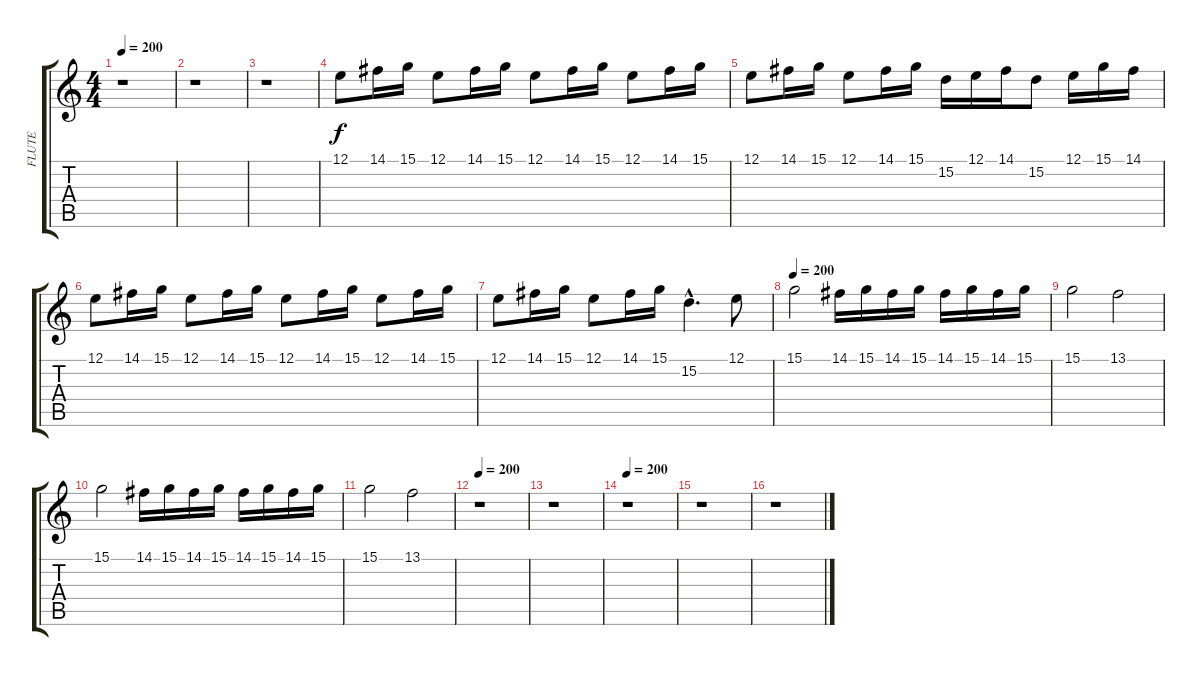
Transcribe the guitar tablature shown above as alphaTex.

\track ("FLUTE" "FLUTE") {instrument flute}
\staff {score tabs}
\tuning (E4 B3 G3 D3 A2 E2) {hide}
\ts (4 4)
\tempo 200
\clef g2
\ks c
r.1{dy f} |
r.1 |
r.1 |
12.1.8{volume 11 instrument flute} 14.1.16 15.1.16 12.1.8 14.1.16 15.1.16 12.1.8 14.1.16 15.1.16 12.1.8 14.1.16 15.1.16 |
12.1.8 14.1.16 15.1.16 12.1.8 14.1.16 15.1.16 15.2.16 12.1.16 14.1.16 15.2.8 12.1.16 15.1.16 14.1.16 |
12.1.8{volume 12 instrument flute} 14.1.16 15.1.16 12.1.8 14.1.16 15.1.16 12.1.8 14.1.16 15.1.16 12.1.8 14.1.16 15.1.16 |
12.1.8 14.1.16 15.1.16 12.1.8 14.1.16 15.1.16 15.2{hac}.4{d} 12.1.8 |
\tempo 200
15.1.2 14.1.16 15.1.16 14.1.16 15.1.16 14.1.16 15.1.16 14.1.16 15.1.16 |
15.1.2 13.1.2 |
15.1.2 14.1.16 15.1.16 14.1.16 15.1.16 14.1.16 15.1.16 14.1.16 15.1.16 |
15.1.2 13.1.2 |
\tempo 200
r.1 |
r.1 |
\tempo 200
r.1 |
r.1 |
r.1
